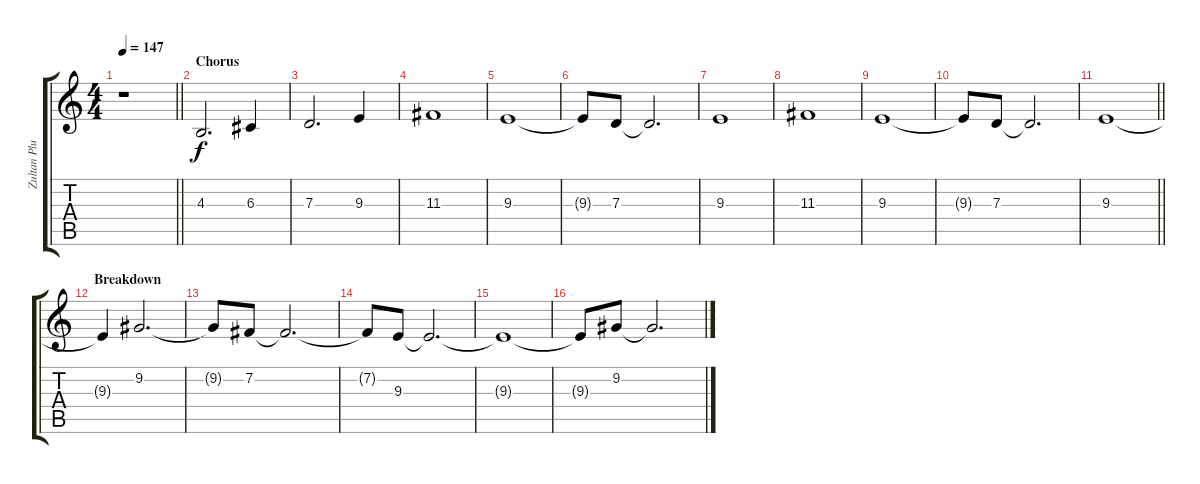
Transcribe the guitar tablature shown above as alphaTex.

\track ("Zultan Pluto (Keyboard)" "Zultan Plu") {instrument stringensemble1}
\staff {score tabs}
\tuning (E4 B3 G3 D3 A2 E2) {hide}
\ts (4 4)
\tempo 147
\clef g2
\barLineRight lightlight
\ks c
r.1{dy f} |
\section ("" "Chorus")
4.3.2{d} 6.3.4 |
7.3.2{d} 9.3.4 |
11.3.1 |
9.3.1 |
9.3{t}.8 7.3.8 7.3{t}.2{d} |
9.3.1 |
11.3.1 |
9.3.1 |
9.3{t}.8 7.3.8 7.3{t}.2{d} |
\barLineRight lightlight
9.3.1 |
\section ("" "Breakdown")
9.3{t}.4 9.2.2{d} |
9.2{t}.8 7.2.8 7.2{t}.2{d} |
7.2{t}.8 9.3.8 9.3{t}.2{d} |
9.3{t}.1 |
9.3{t}.8 9.2.8 9.2{t}.2{d}
